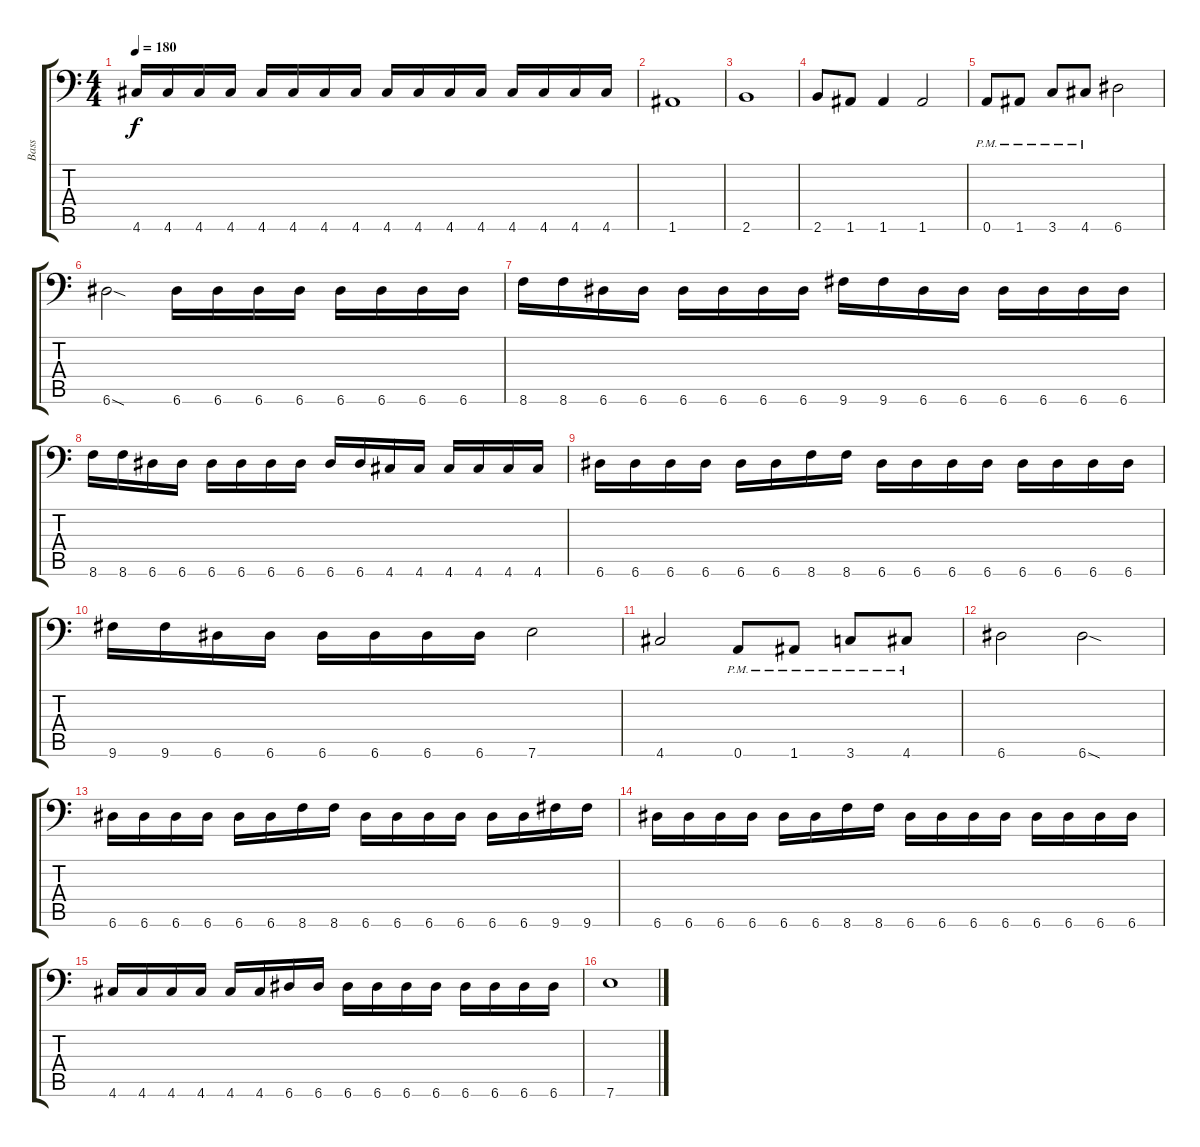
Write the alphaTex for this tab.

\track ("Bass" "Bass") {instrument electricbasspick}
\staff {score tabs}
\tuning (B3 Gb3 D3 A2 E2 A1) {hide}
\ts (4 4)
\tempo 180
\clef f4
\ks c
4.6.16{dy f} 4.6.16 4.6.16 4.6.16 4.6.16 4.6.16 4.6.16 4.6.16 4.6.16 4.6.16 4.6.16 4.6.16 4.6.16 4.6.16 4.6.16 4.6.16 |
1.6.1 |
2.6.1 |
2.6.8 1.6.8 1.6.4 1.6.2 |
0.6{pm}.8 1.6{pm}.8 3.6{pm}.8 4.6{pm}.8 6.6.2 |
6.6{sod}.2 6.6.16 6.6.16 6.6.16 6.6.16 6.6.16 6.6.16 6.6.16 6.6.16 |
8.6.16 8.6.16 6.6.16 6.6.16 6.6.16 6.6.16 6.6.16 6.6.16 9.6.16 9.6.16 6.6.16 6.6.16 6.6.16 6.6.16 6.6.16 6.6.16 |
8.6.16 8.6.16 6.6.16 6.6.16 6.6.16 6.6.16 6.6.16 6.6.16 6.6.16 6.6.16 4.6.16 4.6.16 4.6.16 4.6.16 4.6.16 4.6.16 |
6.6.16 6.6.16 6.6.16 6.6.16 6.6.16 6.6.16 8.6.16 8.6.16 6.6.16 6.6.16 6.6.16 6.6.16 6.6.16 6.6.16 6.6.16 6.6.16 |
9.6.16 9.6.16 6.6.16 6.6.16 6.6.16 6.6.16 6.6.16 6.6.16 7.6.2 |
4.6.2 0.6{pm}.8 1.6{pm}.8 3.6{pm}.8 4.6{pm}.8 |
6.6.2 6.6{sod}.2 |
6.6.16 6.6.16 6.6.16 6.6.16 6.6.16 6.6.16 8.6.16 8.6.16 6.6.16 6.6.16 6.6.16 6.6.16 6.6.16 6.6.16 9.6.16 9.6.16 |
6.6.16 6.6.16 6.6.16 6.6.16 6.6.16 6.6.16 8.6.16 8.6.16 6.6.16 6.6.16 6.6.16 6.6.16 6.6.16 6.6.16 6.6.16 6.6.16 |
4.6.16 4.6.16 4.6.16 4.6.16 4.6.16 4.6.16 6.6.16 6.6.16 6.6.16 6.6.16 6.6.16 6.6.16 6.6.16 6.6.16 6.6.16 6.6.16 |
7.6.1
